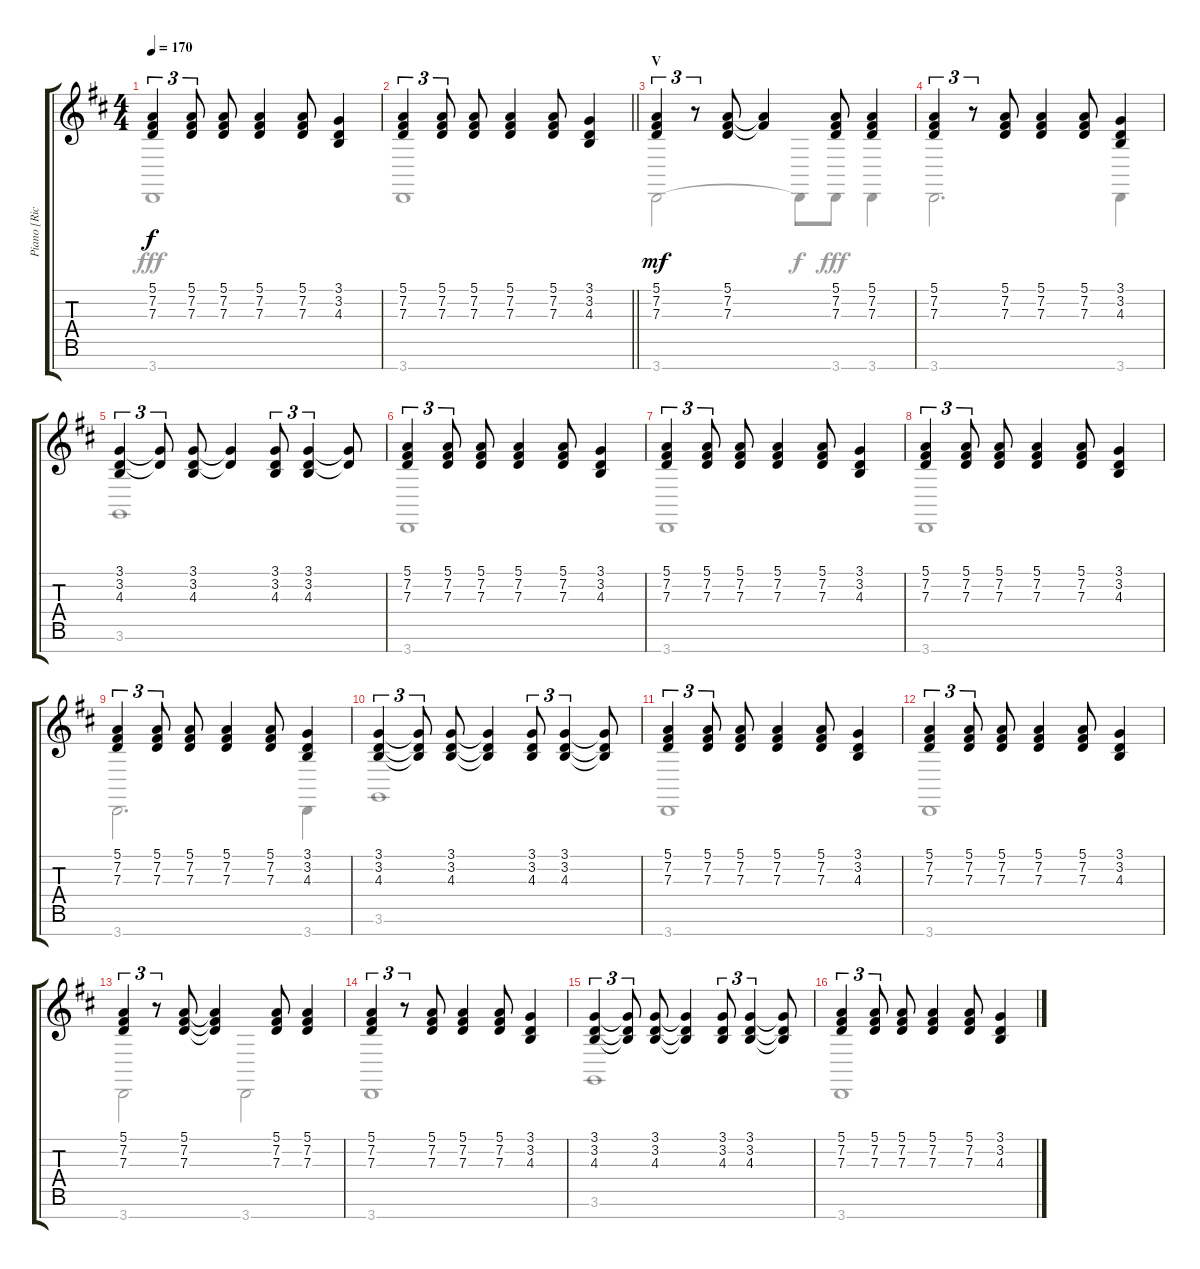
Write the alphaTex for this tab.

\track ("Piano [Richard Wright]" "Piano [Ric") {instrument acousticgrandpiano}
\staff {score tabs}
\tuning (E4 B3 G3 D3 A2 E2 B1) {hide}
\voice
\ts (4 4)
\tempo 170
\clef g2
\ks d
(5.1 7.2 7.3).4{tu (3 2) dy f} (5.1 7.2 7.3).8{tu (3 2)} (5.1 7.2 7.3).8 (5.1 7.2 7.3).4 (5.1 7.2 7.3).8 (3.1 3.2 4.3).4 |
\barLineRight lightlight
(5.1 7.2 7.3).4{tu (3 2)} (5.1 7.2 7.3).8{tu (3 2)} (5.1 7.2 7.3).8 (5.1 7.2 7.3).4 (5.1 7.2 7.3).8 (3.1 3.2 4.3).4 |
\section ("" "V")
(5.1 7.2 7.3).4{tu (3 2) dy mf} r.8{tu (3 2)} (5.1 7.2 7.3).8 (5.1{t} 7.2{t}).4 (5.1 7.2 7.3).8 (5.1 7.2 7.3).4 |
(5.1 7.2 7.3).4{tu (3 2)} r.8{tu (3 2)} (5.1 7.2 7.3).8 (5.1 7.2 7.3).4 (5.1 7.2 7.3).8 (3.1 3.2 4.3).4 |
(3.1 3.2 4.3).4{tu (3 2)} (3.1{t} 3.2{t}).8{tu (3 2)} (3.1 3.2 4.3).8 (3.1{t} 3.2{t}).4 (3.1 3.2 4.3).8{tu (3 2)} (3.1 3.2 4.3).4{tu (3 2)} (3.1{t} 3.2{t}).8 |
(5.1 7.2 7.3).4{tu (3 2)} (5.1 7.2 7.3).8{tu (3 2)} (5.1 7.2 7.3).8 (5.1 7.2 7.3).4 (5.1 7.2 7.3).8 (3.1 3.2 4.3).4 |
(5.1 7.2 7.3).4{tu (3 2)} (5.1 7.2 7.3).8{tu (3 2)} (5.1 7.2 7.3).8 (5.1 7.2 7.3).4 (5.1 7.2 7.3).8 (3.1 3.2 4.3).4 |
(5.1 7.2 7.3).4{tu (3 2)} (5.1 7.2 7.3).8{tu (3 2)} (5.1 7.2 7.3).8 (5.1 7.2 7.3).4 (5.1 7.2 7.3).8 (3.1 3.2 4.3).4 |
(5.1 7.2 7.3).4{tu (3 2)} (5.1 7.2 7.3).8{tu (3 2)} (5.1 7.2 7.3).8 (5.1 7.2 7.3).4 (5.1 7.2 7.3).8 (3.1 3.2 4.3).4 |
(3.1 3.2 4.3).4{tu (3 2)} (3.1{t} 3.2{t} 4.3{t}).8{tu (3 2)} (3.1 3.2 4.3).8 (3.1{t} 3.2{t} 4.3{t}).4 (3.1 3.2 4.3).8{tu (3 2)} (3.1 3.2 4.3).4{tu (3 2)} (3.1{t} 3.2{t} 4.3{t}).8 |
(5.1 7.2 7.3).4{tu (3 2)} (5.1 7.2 7.3).8{tu (3 2)} (5.1 7.2 7.3).8 (5.1 7.2 7.3).4 (5.1 7.2 7.3).8 (3.1 3.2 4.3).4 |
(5.1 7.2 7.3).4{tu (3 2)} (5.1 7.2 7.3).8{tu (3 2)} (5.1 7.2 7.3).8 (5.1 7.2 7.3).4 (5.1 7.2 7.3).8 (3.1 3.2 4.3).4 |
(5.1 7.2 7.3).4{tu (3 2)} r.8{tu (3 2)} (5.1 7.2 7.3).8 (5.1{t} 7.2{t} 7.3{t}).4 (5.1 7.2 7.3).8 (5.1 7.2 7.3).4 |
(5.1 7.2 7.3).4{tu (3 2)} r.8{tu (3 2)} (5.1 7.2 7.3).8 (5.1 7.2 7.3).4 (5.1 7.2 7.3).8 (3.1 3.2 4.3).4 |
(3.1 3.2 4.3).4{tu (3 2)} (3.1{t} 3.2{t} 4.3{t}).8{tu (3 2)} (3.1 3.2 4.3).8 (3.1{t} 3.2{t} 4.3{t}).4 (3.1 3.2 4.3).8{tu (3 2)} (3.1 3.2 4.3).4{tu (3 2)} (3.1{t} 3.2{t} 4.3{t}).8 |
(5.1 7.2 7.3).4{tu (3 2)} (5.1 7.2 7.3).8{tu (3 2)} (5.1 7.2 7.3).8 (5.1 7.2 7.3).4 (5.1 7.2 7.3).8 (3.1 3.2 4.3).4
\voice
\clef g2
\ottava regular
\simile none
\ks d
3.7.1{dy fff} |
\barLineRight lightlight
3.7.1 |
3.7.2 3.7{t}.8{dy f} 3.7.8{dy fff} 3.7.4 |
3.7.2{d} 3.7.4 |
3.6.1 |
3.7.1 |
3.7.1 |
3.7.1 |
3.7.2{d} 3.7.4 |
3.6.1 |
3.7.1 |
3.7.1 |
3.7.2 3.7.2 |
3.7.1 |
3.6.1 |
3.7.1
